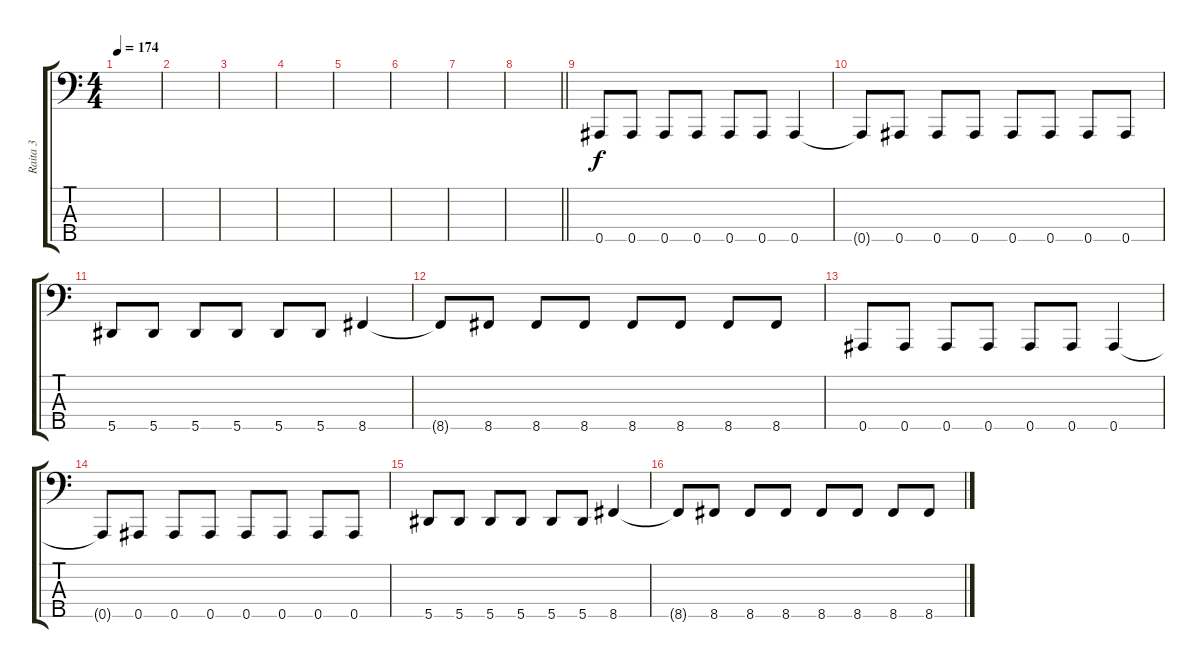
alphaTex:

\track ("Raita 3" "Raita 3") {instrument slapbass1}
\staff {score tabs}
\tuning (G2 Eb2 Bb1 F1 Bb0) {hide}
\ts (4 4)
\tempo 174
\clef f4
\ks c
|
|
|
|
|
|
|
\barLineRight lightlight
|
\section ("" "")
0.5.8 0.5.8 0.5.8 0.5.8 0.5.8 0.5.8 0.5.4 |
0.5{t}.8 0.5.8 0.5.8 0.5.8 0.5.8 0.5.8 0.5.8 0.5.8 |
5.5.8 5.5.8 5.5.8 5.5.8 5.5.8 5.5.8 8.5.4 |
8.5{t}.8 8.5.8 8.5.8 8.5.8 8.5.8 8.5.8 8.5.8 8.5.8 |
0.5.8 0.5.8 0.5.8 0.5.8 0.5.8 0.5.8 0.5.4 |
0.5{t}.8 0.5.8 0.5.8 0.5.8 0.5.8 0.5.8 0.5.8 0.5.8 |
5.5.8 5.5.8 5.5.8 5.5.8 5.5.8 5.5.8 8.5.4 |
8.5{t}.8 8.5.8 8.5.8 8.5.8 8.5.8 8.5.8 8.5.8 8.5.8
